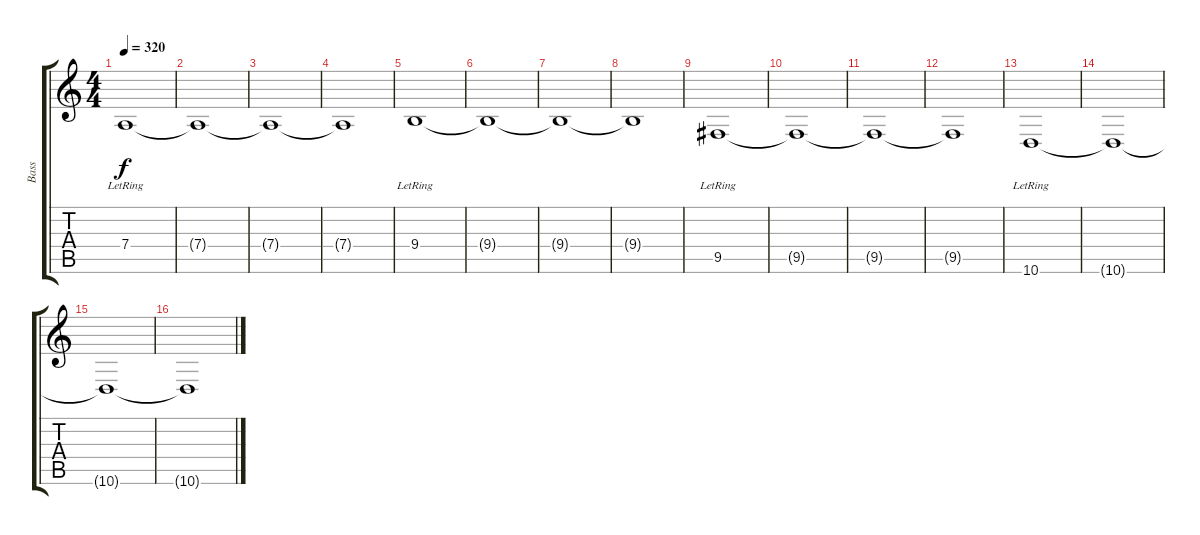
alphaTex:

\track ("Bass" "Bass") {instrument choiraahs}
\staff {score tabs}
\tuning (E4 B3 G3 D3 A2 E2) {hide}
\ts (4 4)
\tempo 320
\clef g2
\ks c
7.4{lr}.1{dy f} |
7.4{t}.1 |
7.4{t}.1 |
7.4{t}.1 |
9.4{lr}.1 |
9.4{t}.1 |
9.4{t}.1 |
9.4{t}.1 |
9.5{lr}.1 |
9.5{t}.1 |
9.5{t}.1 |
9.5{t}.1 |
10.6{lr}.1 |
10.6{t}.1 |
10.6{t}.1 |
10.6{t}.1
